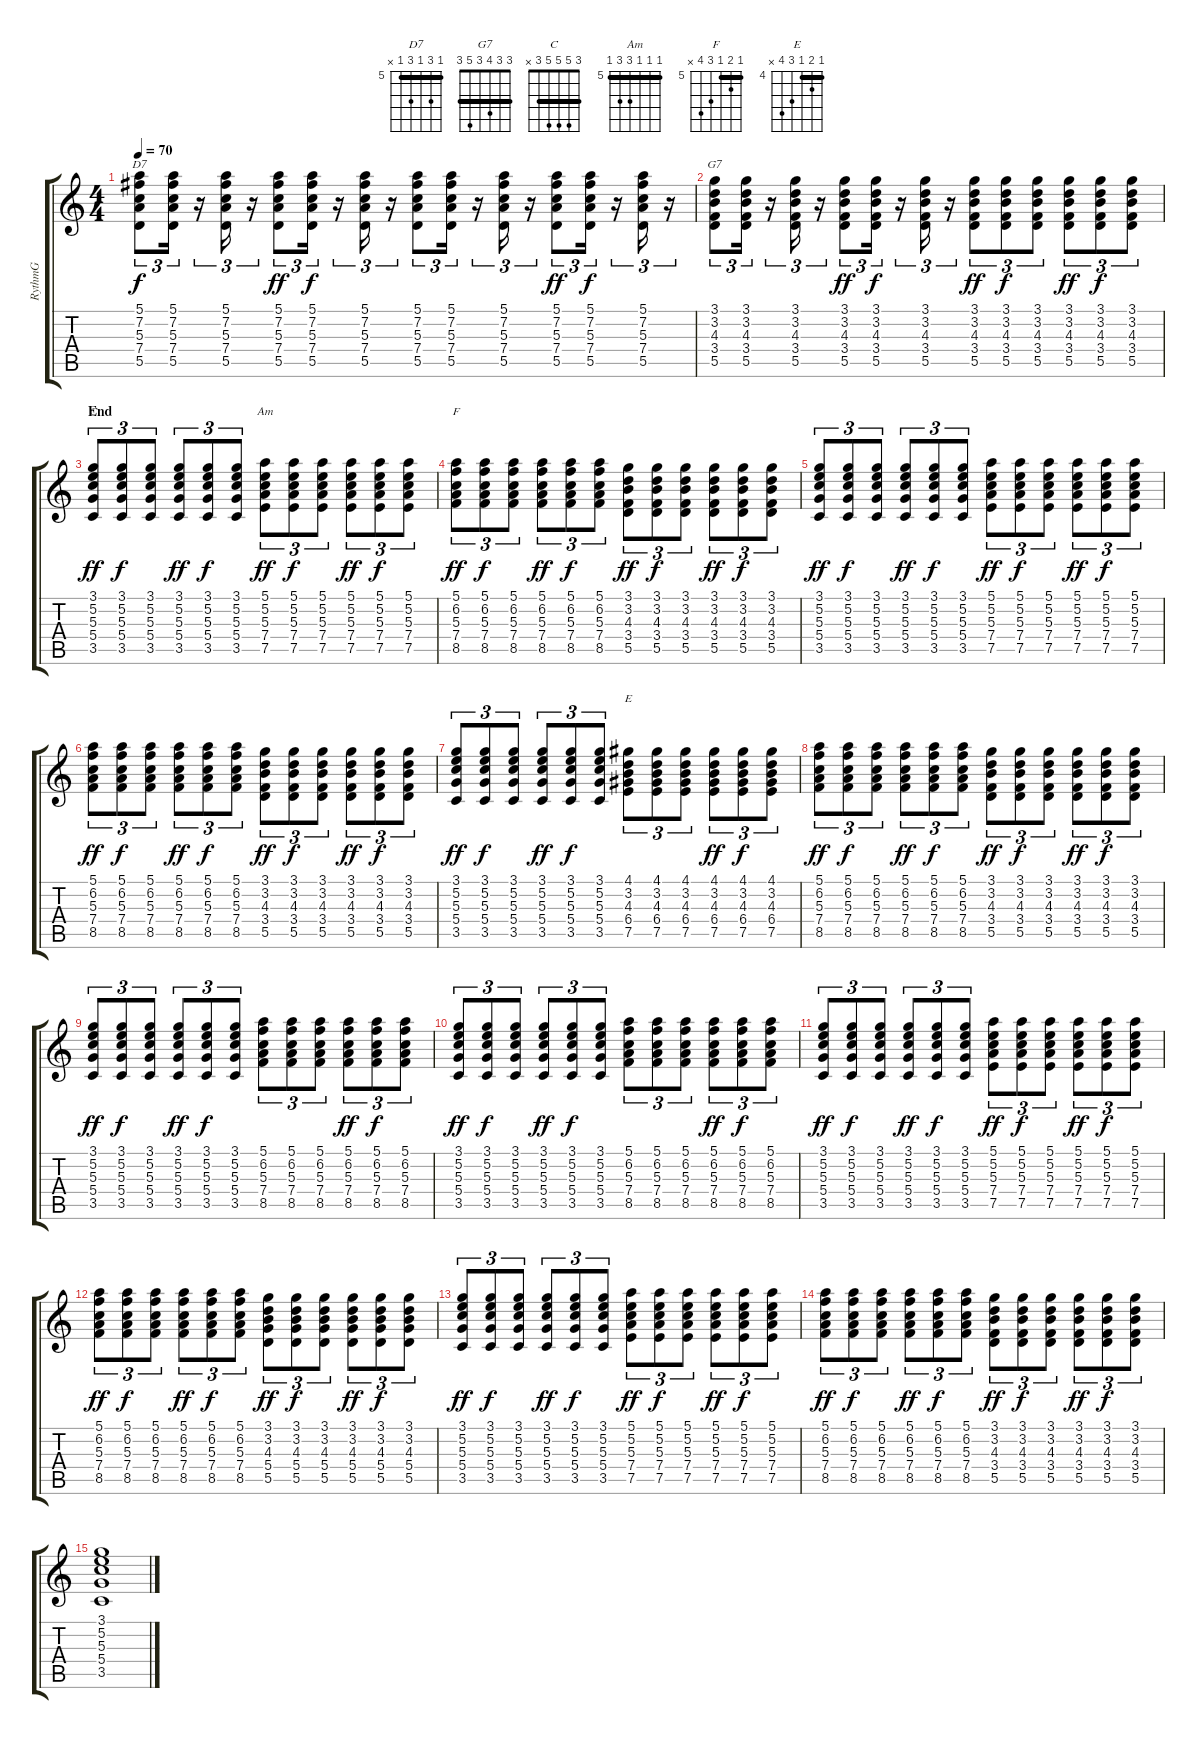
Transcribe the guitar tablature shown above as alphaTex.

\track ("RythmG" "RythmG") {instrument acousticguitarnylon}
\staff {score tabs}
\tuning (E4 B3 G3 D3 A2 E2) {hide}
\chord ("D7" 5 7 5 7 5 x) {firstfret 5 barre 5}
\chord ("G7" 3 3 4 3 5 3) {barre 3}
\chord ("C" 3 5 5 5 3 x) {barre 3}
\chord ("Am" 5 5 5 7 7 5) {firstfret 5 barre 5}
\chord ("F" 5 6 5 7 8 x) {firstfret 5 barre 5}
\chord ("E" 4 5 4 6 7 x) {firstfret 4 barre 4}
\ts (4 4)
\tempo 70
\clef g2
\ks c
(5.1 7.2 5.3 7.4 5.5).8{tu (3 2) ch "D7" dy f} (5.1 7.2 5.3 7.4 5.5).16{tu (3 2)} r.16{tu (3 2)} (5.1 7.2 5.3 7.4 5.5).16{tu (3 2)} r.16{tu (3 2)} (5.1 7.2 5.3 7.4 5.5).8{tu (3 2) dy ff} (5.1 7.2 5.3 7.4 5.5).16{tu (3 2) dy f} r.16{tu (3 2)} (5.1 7.2 5.3 7.4 5.5).16{tu (3 2)} r.16{tu (3 2)} (5.1 7.2 5.3 7.4 5.5).8{tu (3 2)} (5.1 7.2 5.3 7.4 5.5).16{tu (3 2)} r.16{tu (3 2)} (5.1 7.2 5.3 7.4 5.5).16{tu (3 2)} r.16{tu (3 2)} (5.1 7.2 5.3 7.4 5.5).8{tu (3 2) dy ff} (5.1 7.2 5.3 7.4 5.5).16{tu (3 2) dy f} r.16{tu (3 2)} (5.1 7.2 5.3 7.4 5.5).16{tu (3 2)} r.16{tu (3 2)} |
(3.1 3.2 4.3 3.4 5.5).8{tu (3 2) ch "G7"} (3.1 3.2 4.3 3.4 5.5).16{tu (3 2)} r.16{tu (3 2)} (3.1 3.2 4.3 3.4 5.5).16{tu (3 2)} r.16{tu (3 2)} (3.1 3.2 4.3 3.4 5.5).8{tu (3 2) dy ff} (3.1 3.2 4.3 3.4 5.5).16{tu (3 2) dy f} r.16{tu (3 2)} (3.1 3.2 4.3 3.4 5.5).16{tu (3 2)} r.16{tu (3 2)} (3.1 3.2 4.3 3.4 5.5).8{tu (3 2) dy ff} (3.1 3.2 4.3 3.4 5.5).8{tu (3 2) dy f} (3.1 3.2 4.3 3.4 5.5).8{tu (3 2)} (3.1 3.2 4.3 3.4 5.5).8{tu (3 2) dy ff} (3.1 3.2 4.3 3.4 5.5).8{tu (3 2) dy f} (3.1 3.2 4.3 3.4 5.5).8{tu (3 2)} |
\section ("" "End")
(3.1 5.2 5.3 5.4 3.5).8{tu (3 2) ch "C" dy ff} (3.1 5.2 5.3 5.4 3.5).8{tu (3 2) dy f} (3.1 5.2 5.3 5.4 3.5).8{tu (3 2)} (3.1 5.2 5.3 5.4 3.5).8{tu (3 2) dy ff} (3.1 5.2 5.3 5.4 3.5).8{tu (3 2) dy f} (3.1 5.2 5.3 5.4 3.5).8{tu (3 2)} (5.1 5.2 5.3 7.4 7.5).8{tu (3 2) ch "Am" dy ff} (5.1 5.2 5.3 7.4 7.5).8{tu (3 2) dy f} (5.1 5.2 5.3 7.4 7.5).8{tu (3 2)} (5.1 5.2 5.3 7.4 7.5).8{tu (3 2) dy ff} (5.1 5.2 5.3 7.4 7.5).8{tu (3 2) dy f} (5.1 5.2 5.3 7.4 7.5).8{tu (3 2)} |
(5.1 6.2 5.3 7.4 8.5).8{tu (3 2) ch "F" dy ff} (5.1 6.2 5.3 7.4 8.5).8{tu (3 2) dy f} (5.1 6.2 5.3 7.4 8.5).8{tu (3 2)} (5.1 6.2 5.3 7.4 8.5).8{tu (3 2) dy ff} (5.1 6.2 5.3 7.4 8.5).8{tu (3 2) dy f} (5.1 6.2 5.3 7.4 8.5).8{tu (3 2)} (3.1 3.2 4.3 3.4 5.5).8{tu (3 2) dy ff} (3.1 3.2 4.3 3.4 5.5).8{tu (3 2) dy f} (3.1 3.2 4.3 3.4 5.5).8{tu (3 2)} (3.1 3.2 4.3 3.4 5.5).8{tu (3 2) dy ff} (3.1 3.2 4.3 3.4 5.5).8{tu (3 2) dy f} (3.1 3.2 4.3 3.4 5.5).8{tu (3 2)} |
(3.1 5.2 5.3 5.4 3.5).8{tu (3 2) dy ff} (3.1 5.2 5.3 5.4 3.5).8{tu (3 2) dy f} (3.1 5.2 5.3 5.4 3.5).8{tu (3 2)} (3.1 5.2 5.3 5.4 3.5).8{tu (3 2) dy ff} (3.1 5.2 5.3 5.4 3.5).8{tu (3 2) dy f} (3.1 5.2 5.3 5.4 3.5).8{tu (3 2)} (5.1 5.2 5.3 7.4 7.5).8{tu (3 2) dy ff} (5.1 5.2 5.3 7.4 7.5).8{tu (3 2) dy f} (5.1 5.2 5.3 7.4 7.5).8{tu (3 2)} (5.1 5.2 5.3 7.4 7.5).8{tu (3 2) dy ff} (5.1 5.2 5.3 7.4 7.5).8{tu (3 2) dy f} (5.1 5.2 5.3 7.4 7.5).8{tu (3 2)} |
(5.1 6.2 5.3 7.4 8.5).8{tu (3 2) dy ff} (5.1 6.2 5.3 7.4 8.5).8{tu (3 2) dy f} (5.1 6.2 5.3 7.4 8.5).8{tu (3 2)} (5.1 6.2 5.3 7.4 8.5).8{tu (3 2) dy ff} (5.1 6.2 5.3 7.4 8.5).8{tu (3 2) dy f} (5.1 6.2 5.3 7.4 8.5).8{tu (3 2)} (3.1 3.2 4.3 3.4 5.5).8{tu (3 2) dy ff} (3.1 3.2 4.3 3.4 5.5).8{tu (3 2) dy f} (3.1 3.2 4.3 3.4 5.5).8{tu (3 2)} (3.1 3.2 4.3 3.4 5.5).8{tu (3 2) dy ff} (3.1 3.2 4.3 3.4 5.5).8{tu (3 2) dy f} (3.1 3.2 4.3 3.4 5.5).8{tu (3 2)} |
(3.1 5.2 5.3 5.4 3.5).8{tu (3 2) dy ff} (3.1 5.2 5.3 5.4 3.5).8{tu (3 2) dy f} (3.1 5.2 5.3 5.4 3.5).8{tu (3 2)} (3.1 5.2 5.3 5.4 3.5).8{tu (3 2) dy ff} (3.1 5.2 5.3 5.4 3.5).8{tu (3 2) dy f} (3.1 5.2 5.3 5.4 3.5).8{tu (3 2)} (4.1 3.2 4.3 6.4 7.5).8{tu (3 2) ch "E"} (4.1 3.2 4.3 6.4 7.5).8{tu (3 2)} (4.1 3.2 4.3 6.4 7.5).8{tu (3 2)} (4.1 3.2 4.3 6.4 7.5).8{tu (3 2) dy ff} (4.1 3.2 4.3 6.4 7.5).8{tu (3 2) dy f} (4.1 3.2 4.3 6.4 7.5).8{tu (3 2)} |
(5.1 6.2 5.3 7.4 8.5).8{tu (3 2) dy ff} (5.1 6.2 5.3 7.4 8.5).8{tu (3 2) dy f} (5.1 6.2 5.3 7.4 8.5).8{tu (3 2)} (5.1 6.2 5.3 7.4 8.5).8{tu (3 2) dy ff} (5.1 6.2 5.3 7.4 8.5).8{tu (3 2) dy f} (5.1 6.2 5.3 7.4 8.5).8{tu (3 2)} (3.1 3.2 4.3 3.4 5.5).8{tu (3 2) dy ff} (3.1 3.2 4.3 3.4 5.5).8{tu (3 2) dy f} (3.1 3.2 4.3 3.4 5.5).8{tu (3 2)} (3.1 3.2 4.3 3.4 5.5).8{tu (3 2) dy ff} (3.1 3.2 4.3 3.4 5.5).8{tu (3 2) dy f} (3.1 3.2 4.3 3.4 5.5).8{tu (3 2)} |
(3.1 5.2 5.3 5.4 3.5).8{tu (3 2) dy ff} (3.1 5.2 5.3 5.4 3.5).8{tu (3 2) dy f} (3.1 5.2 5.3 5.4 3.5).8{tu (3 2)} (3.1 5.2 5.3 5.4 3.5).8{tu (3 2) dy ff} (3.1 5.2 5.3 5.4 3.5).8{tu (3 2) dy f} (3.1 5.2 5.3 5.4 3.5).8{tu (3 2)} (5.1 6.2 5.3 7.4 8.5).8{tu (3 2)} (5.1 6.2 5.3 7.4 8.5).8{tu (3 2)} (5.1 6.2 5.3 7.4 8.5).8{tu (3 2)} (5.1 6.2 5.3 7.4 8.5).8{tu (3 2) dy ff} (5.1 6.2 5.3 7.4 8.5).8{tu (3 2) dy f} (5.1 6.2 5.3 7.4 8.5).8{tu (3 2)} |
(3.1 5.2 5.3 5.4 3.5).8{tu (3 2) dy ff} (3.1 5.2 5.3 5.4 3.5).8{tu (3 2) dy f} (3.1 5.2 5.3 5.4 3.5).8{tu (3 2)} (3.1 5.2 5.3 5.4 3.5).8{tu (3 2) dy ff} (3.1 5.2 5.3 5.4 3.5).8{tu (3 2) dy f} (3.1 5.2 5.3 5.4 3.5).8{tu (3 2)} (5.1 6.2 5.3 7.4 8.5).8{tu (3 2)} (5.1 6.2 5.3 7.4 8.5).8{tu (3 2)} (5.1 6.2 5.3 7.4 8.5).8{tu (3 2)} (5.1 6.2 5.3 7.4 8.5).8{tu (3 2) dy ff} (5.1 6.2 5.3 7.4 8.5).8{tu (3 2) dy f} (5.1 6.2 5.3 7.4 8.5).8{tu (3 2)} |
(3.1 5.2 5.3 5.4 3.5).8{tu (3 2) dy ff} (3.1 5.2 5.3 5.4 3.5).8{tu (3 2) dy f} (3.1 5.2 5.3 5.4 3.5).8{tu (3 2)} (3.1 5.2 5.3 5.4 3.5).8{tu (3 2) dy ff} (3.1 5.2 5.3 5.4 3.5).8{tu (3 2) dy f} (3.1 5.2 5.3 5.4 3.5).8{tu (3 2)} (5.1 5.2 5.3 7.4 7.5).8{tu (3 2) dy ff} (5.1 5.2 5.3 7.4 7.5).8{tu (3 2) dy f} (5.1 5.2 5.3 7.4 7.5).8{tu (3 2)} (5.1 5.2 5.3 7.4 7.5).8{tu (3 2) dy ff} (5.1 5.2 5.3 7.4 7.5).8{tu (3 2) dy f} (5.1 5.2 5.3 7.4 7.5).8{tu (3 2)} |
(5.1 6.2 5.3 7.4 8.5).8{tu (3 2) dy ff} (5.1 6.2 5.3 7.4 8.5).8{tu (3 2) dy f} (5.1 6.2 5.3 7.4 8.5).8{tu (3 2)} (5.1 6.2 5.3 7.4 8.5).8{tu (3 2) dy ff} (5.1 6.2 5.3 7.4 8.5).8{tu (3 2) dy f} (5.1 6.2 5.3 7.4 8.5).8{tu (3 2)} (3.1 3.2 4.3 5.4 5.5).8{tu (3 2) dy ff} (3.1 3.2 4.3 5.4 5.5).8{tu (3 2) dy f} (3.1 3.2 4.3 5.4 5.5).8{tu (3 2)} (3.1 3.2 4.3 5.4 5.5).8{tu (3 2) dy ff} (3.1 3.2 4.3 5.4 5.5).8{tu (3 2) dy f} (3.1 3.2 4.3 5.4 5.5).8{tu (3 2)} |
(3.1 5.2 5.3 5.4 3.5).8{tu (3 2) dy ff} (3.1 5.2 5.3 5.4 3.5).8{tu (3 2) dy f} (3.1 5.2 5.3 5.4 3.5).8{tu (3 2)} (3.1 5.2 5.3 5.4 3.5).8{tu (3 2) dy ff} (3.1 5.2 5.3 5.4 3.5).8{tu (3 2) dy f} (3.1 5.2 5.3 5.4 3.5).8{tu (3 2)} (5.1 5.2 5.3 7.4 7.5).8{tu (3 2) dy ff} (5.1 5.2 5.3 7.4 7.5).8{tu (3 2) dy f} (5.1 5.2 5.3 7.4 7.5).8{tu (3 2)} (5.1 5.2 5.3 7.4 7.5).8{tu (3 2) dy ff} (5.1 5.2 5.3 7.4 7.5).8{tu (3 2) dy f} (5.1 5.2 5.3 7.4 7.5).8{tu (3 2)} |
(5.1 6.2 5.3 7.4 8.5).8{tu (3 2) dy ff} (5.1 6.2 5.3 7.4 8.5).8{tu (3 2) dy f} (5.1 6.2 5.3 7.4 8.5).8{tu (3 2)} (5.1 6.2 5.3 7.4 8.5).8{tu (3 2) dy ff} (5.1 6.2 5.3 7.4 8.5).8{tu (3 2) dy f} (5.1 6.2 5.3 7.4 8.5).8{tu (3 2)} (3.1 3.2 4.3 3.4 5.5).8{tu (3 2) dy ff} (3.1 3.2 4.3 3.4 5.5).8{tu (3 2) dy f} (3.1 3.2 4.3 3.4 5.5).8{tu (3 2)} (3.1 3.2 4.3 3.4 5.5).8{tu (3 2) dy ff} (3.1 3.2 4.3 3.4 5.5).8{tu (3 2) dy f} (3.1 3.2 4.3 3.4 5.5).8{tu (3 2)} |
(3.1 5.2 5.3 5.4 3.5).1
